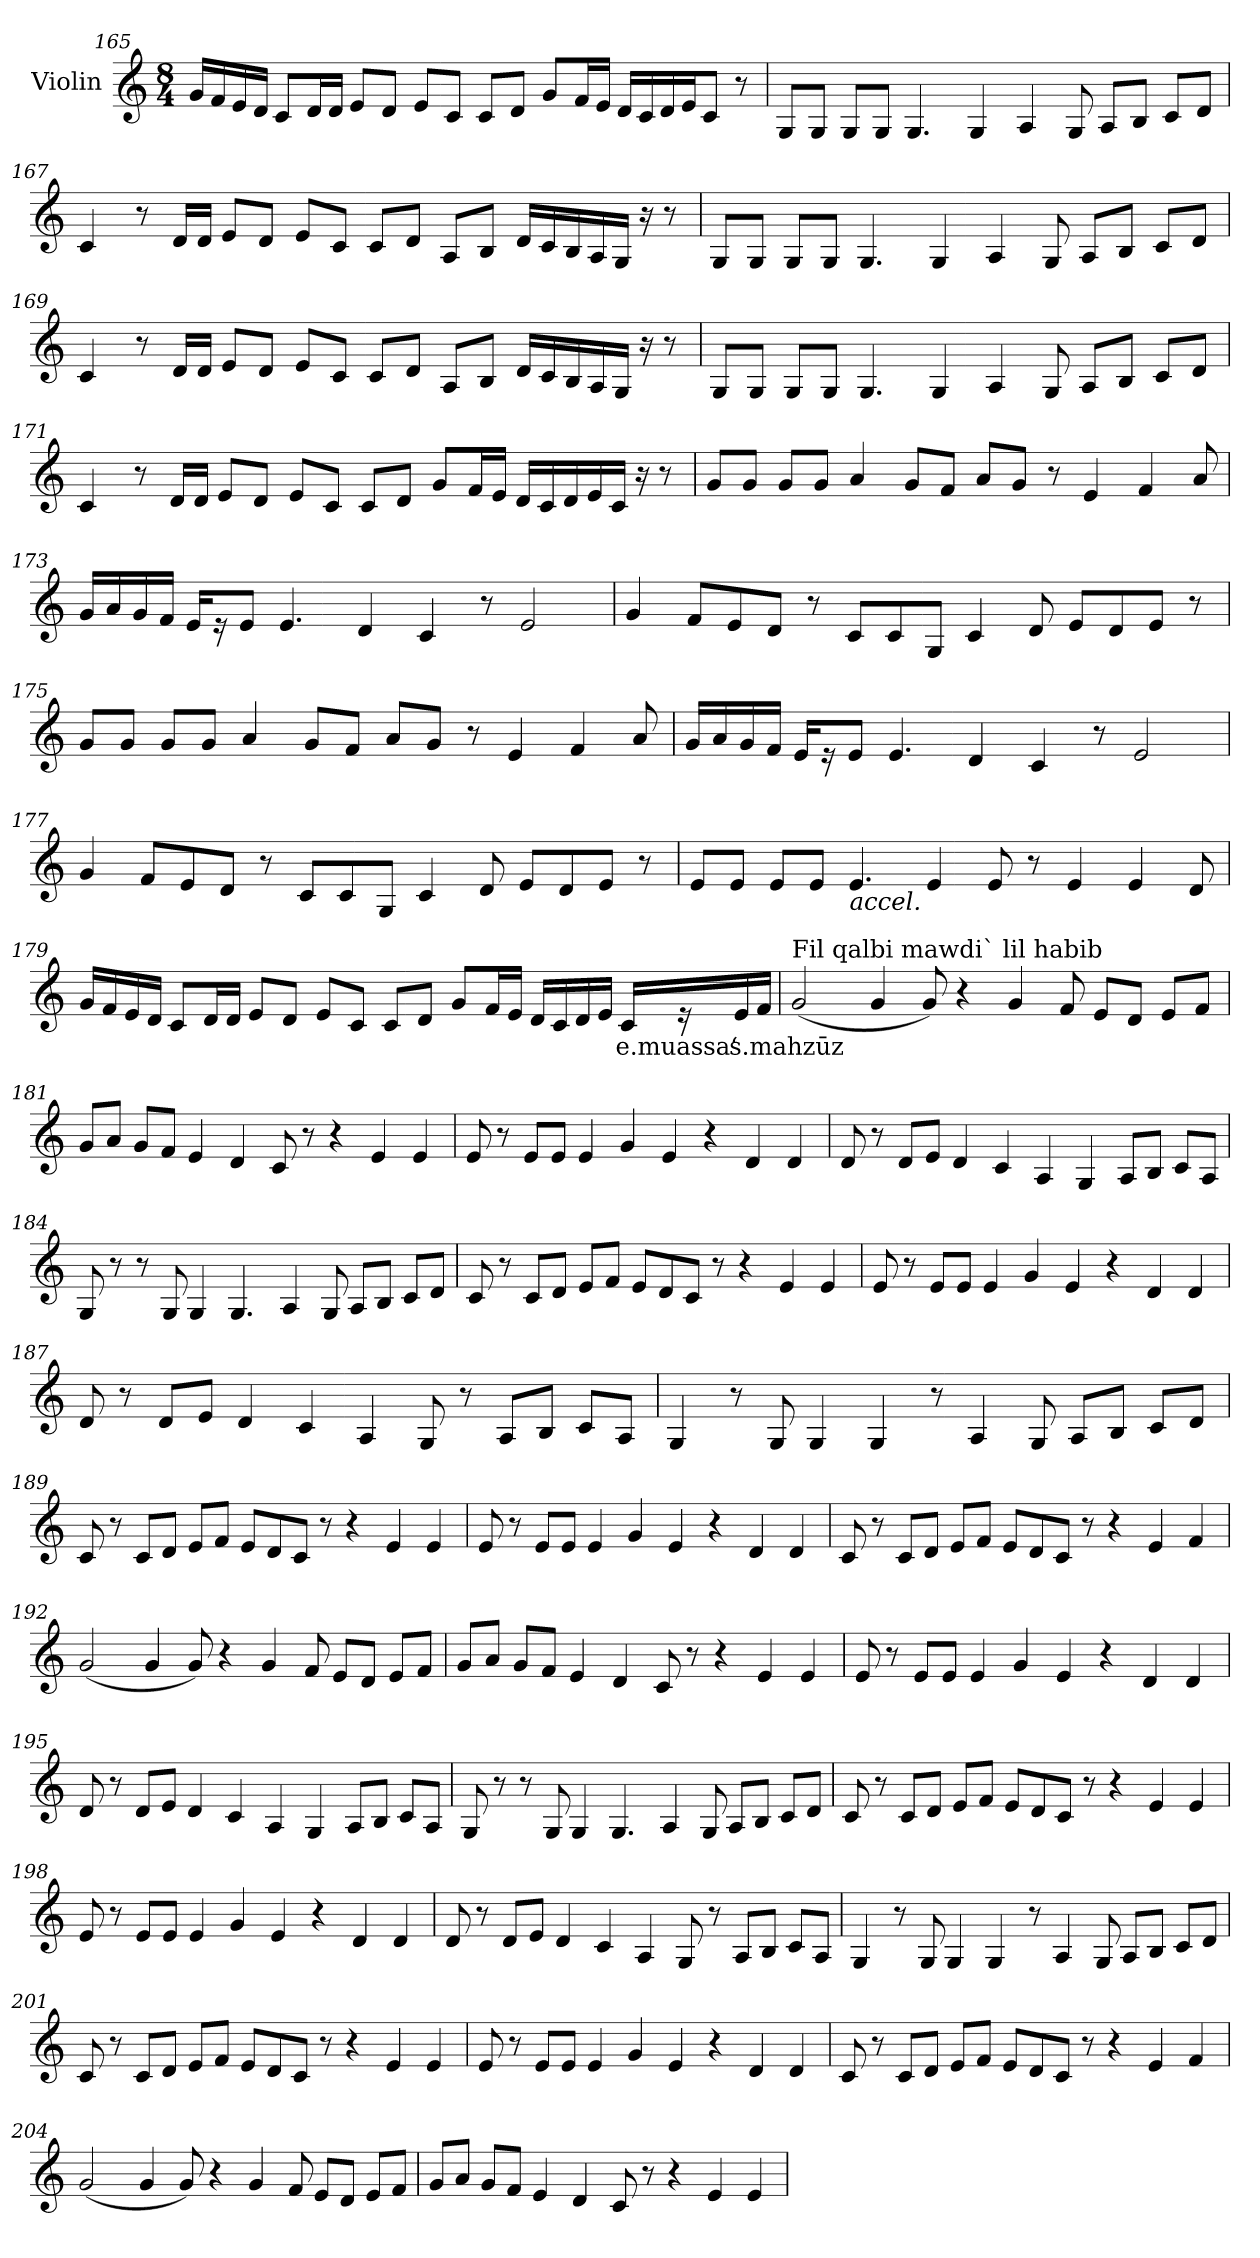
**kern	**text
*part1	*part1
*staff1	*staff1
*I"Violin	*
!!LO:LB:g=z
*clefG2	*
*k[]	*
*M8/4	*
=165	=165
16g/LL	.
16f/	.
16e/	.
16d/JJ	.
8c/L	.
16d/L	.
16d/JJ	.
8e/L	.
8d/J	.
8e/L	.
8c/J	.
8c/L	.
8d/J	.
8g/L	.
16f/L	.
16e/JJ	.
16d/LL	.
16c/	.
16d/	.
16e/J	.
8c/J	.
8r	.
!!LO:LB:g=z
=166	=166
8G/L	.
8G/J	.
8G/L	.
8G/J	.
4.G/	.
4G/	.
4A/	.
8G/	.
8A/L	.
8B/J	.
8c/L	.
8d/J	.
!!LO:LB:g=z
=167	=167
4c/	.
8r	.
16d/LL	.
16d/JJ	.
8e/L	.
8d/J	.
8e/L	.
8c/J	.
8c/L	.
8d/J	.
8A/L	.
8B/J	.
16d/LL	.
16c/	.
16B/	.
16A/	.
16G/JJ	.
16r	.
8r	.
=168	=168
8G/L	.
8G/J	.
8G/L	.
8G/J	.
4.G/	.
4G/	.
4A/	.
8G/	.
8A/L	.
8B/J	.
8c/L	.
8d/J	.
!!LO:LB:g=z
=169	=169
4c/	.
8r	.
16d/LL	.
16d/JJ	.
8e/L	.
8d/J	.
8e/L	.
8c/J	.
8c/L	.
8d/J	.
8A/L	.
8B/J	.
16d/LL	.
16c/	.
16B/	.
16A/	.
16G/JJ	.
16r	.
8r	.
=170	=170
8G/L	.
8G/J	.
8G/L	.
8G/J	.
4.G/	.
4G/	.
4A/	.
8G/	.
8A/L	.
8B/J	.
8c/L	.
8d/J	.
!!LO:PB:g=z
=171	=171
4c/	.
8r	.
16d/LL	.
16d/JJ	.
8e/L	.
8d/J	.
8e/L	.
8c/J	.
8c/L	.
8d/J	.
8g/L	.
16f/L	.
16e/JJ	.
16d/LL	.
16c/	.
16d/	.
16e/	.
16c/JJ	.
16r	.
8r	.
=172	=172
8g/L	.
8g/J	.
8g/L	.
8g/J	.
4a/	.
8g/L	.
8f/J	.
8a/L	.
8g/J	.
8r	.
4e/	.
4f/	.
8a/	.
!!LO:PB:g=z
=173	=173
16g/LL	.
16a/	.
16g/	.
16f/JJ	.
16e/KL	.
16r	.
8e/J	.
4.e/	.
4d/	.
4c/	.
8r	.
2e/	.
=174	=174
4g/	.
8f/L	.
8e/	.
8d/J	.
8r	.
8c/L	.
8c/	.
8G/J	.
4c/	.
8d/	.
8e/L	.
8d/	.
8e/J	.
8r	.
!!LO:LB:g=z
=175	=175
8g/L	.
8g/J	.
8g/L	.
8g/J	.
4a/	.
8g/L	.
8f/J	.
8a/L	.
8g/J	.
8r	.
4e/	.
4f/	.
8a/	.
=176	=176
16g/LL	.
16a/	.
16g/	.
16f/JJ	.
16e/KL	.
16r	.
8e/J	.
4.e/	.
4d/	.
4c/	.
8r	.
2e/	.
!!LO:LB:g=z
=177	=177
4g/	.
8f/L	.
8e/	.
8d/J	.
8r	.
8c/L	.
8c/	.
8G/J	.
4c/	.
8d/	.
8e/L	.
8d/	.
8e/J	.
8r	.
=178	=178
8e/L	.
8e/J	.
8e/L	.
8e/J	.
!LO:TX:b:i:t=accel.	!
4.e/	.
4e/	.
8e/	.
8r	.
4e/	.
4e/	.
8d/	.
!!LO:LB:g=z
=179	=179
16g/LL	.
16f/	.
16e/	.
16d/JJ	.
8c/L	.
16d/L	.
16d/JJ	.
8e/L	.
8d/J	.
8e/L	.
8c/J	.
8c/L	.
8d/J	.
8g/L	.
16f/L	.
16e/JJ	.
16d/LL	.
16c/	.
16d/	.
16e/JJ	.
!	!LO:LY:b
16c/LL	e.muassa‘
16r	.
!	!LO:LY:b
16e/	s.mahzūz
16f/JJ	.
!!LO:LB:g=z
=180	=180
*MM80	*
!LO:TX:a:t=Fil qalbi mawdi` lil habib	!
(<2g/	.
4g/	.
8g/)	.
4r	.
4g/	.
8f/	.
8e/L	.
8d/J	.
8e/L	.
8f/J	.
!!LO:LB:g=z
=181	=181
8g/L	.
8a/J	.
8g/L	.
8f/J	.
4e/	.
4d/	.
8c/	.
8r	.
4r	.
4e/	.
4e/	.
!!LO:LB:g=z
=182	=182
8e/	.
8r	.
8e/L	.
8e/J	.
4e/	.
4g/	.
4e/	.
4r	.
4d/	.
4d/	.
=183	=183
8d/	.
8r	.
8d/L	.
8e/J	.
4d/	.
4c/	.
4A/	.
4G/	.
8A/L	.
8B/J	.
8c/L	.
8A/J	.
!!LO:LB:g=z
=184	=184
8G/	.
8r	.
8r	.
8G/	.
4G/	.
4.G/	.
4A/	.
8G/	.
8A/L	.
8B/J	.
8c/L	.
8d/J	.
=185	=185
8c/	.
8r	.
8c/L	.
8d/J	.
8e/L	.
8f/J	.
8e/L	.
8d/	.
8c/J	.
8r	.
4r	.
4e/	.
4e/	.
!!LO:PB:g=z
=186	=186
8e/	.
8r	.
8e/L	.
8e/J	.
4e/	.
4g/	.
4e/	.
4r	.
4d/	.
4d/	.
=187	=187
8d/	.
8r	.
8d/L	.
8e/J	.
4d/	.
4c/	.
4A/	.
8G/	.
8r	.
8A/L	.
8B/J	.
8c/L	.
8A/J	.
!!LO:PB:g=z
=188	=188
4G/	.
8r	.
8G/	.
4G/	.
4G/	.
8r	.
4A/	.
8G/	.
8A/L	.
8B/J	.
8c/L	.
8d/J	.
=189	=189
8c/	.
8r	.
8c/L	.
8d/J	.
8e/L	.
8f/J	.
8e/L	.
8d/	.
8c/J	.
8r	.
4r	.
4e/	.
4e/	.
!!LO:LB:g=z
=190	=190
8e/	.
8r	.
8e/L	.
8e/J	.
4e/	.
4g/	.
4e/	.
4r	.
4d/	.
4d/	.
=191	=191
8c/	.
8r	.
8c/L	.
8d/J	.
8e/L	.
8f/J	.
8e/L	.
8d/	.
8c/J	.
8r	.
4r	.
4e/	.
4f/	.
!!LO:LB:g=z
=192	=192
(<2g/	.
4g/	.
8g/)	.
4r	.
4g/	.
8f/	.
8e/L	.
8d/J	.
8e/L	.
8f/J	.
=193	=193
8g/L	.
8a/J	.
8g/L	.
8f/J	.
4e/	.
4d/	.
8c/	.
8r	.
4r	.
4e/	.
4e/	.
!!LO:LB:g=z
=194	=194
8e/	.
8r	.
8e/L	.
8e/J	.
4e/	.
4g/	.
4e/	.
4r	.
4d/	.
4d/	.
=195	=195
8d/	.
8r	.
8d/L	.
8e/J	.
4d/	.
4c/	.
4A/	.
4G/	.
8A/L	.
8B/J	.
8c/L	.
8A/J	.
!!LO:LB:g=z
=196	=196
8G/	.
8r	.
8r	.
8G/	.
4G/	.
4.G/	.
4A/	.
8G/	.
8A/L	.
8B/J	.
8c/L	.
8d/J	.
=197	=197
8c/	.
8r	.
8c/L	.
8d/J	.
8e/L	.
8f/J	.
8e/L	.
8d/	.
8c/J	.
8r	.
4r	.
4e/	.
4e/	.
!!LO:LB:g=z
=198	=198
8e/	.
8r	.
8e/L	.
8e/J	.
4e/	.
4g/	.
4e/	.
4r	.
4d/	.
4d/	.
=199	=199
8d/	.
8r	.
8d/L	.
8e/J	.
4d/	.
4c/	.
4A/	.
8G/	.
8r	.
8A/L	.
8B/J	.
8c/L	.
8A/J	.
!!LO:LB:g=z
=200	=200
4G/	.
8r	.
8G/	.
4G/	.
4G/	.
8r	.
4A/	.
8G/	.
8A/L	.
8B/J	.
8c/L	.
8d/J	.
=201	=201
8c/	.
8r	.
8c/L	.
8d/J	.
8e/L	.
8f/J	.
8e/L	.
8d/	.
8c/J	.
8r	.
4r	.
4e/	.
4e/	.
!!LO:LB:g=z
=202	=202
8e/	.
8r	.
8e/L	.
8e/J	.
4e/	.
4g/	.
4e/	.
4r	.
4d/	.
4d/	.
=203	=203
8c/	.
8r	.
8c/L	.
8d/J	.
8e/L	.
8f/J	.
8e/L	.
8d/	.
8c/J	.
8r	.
4r	.
4e/	.
4f/	.
!!LO:PB:g=z
=204	=204
(<2g/	.
4g/	.
8g/)	.
4r	.
4g/	.
8f/	.
8e/L	.
8d/J	.
8e/L	.
8f/J	.
=205	=205
8g/L	.
8a/J	.
8g/L	.
8f/J	.
4e/	.
4d/	.
8c/	.
8r	.
4r	.
4e/	.
4e/	.
=	=
*-	*-
